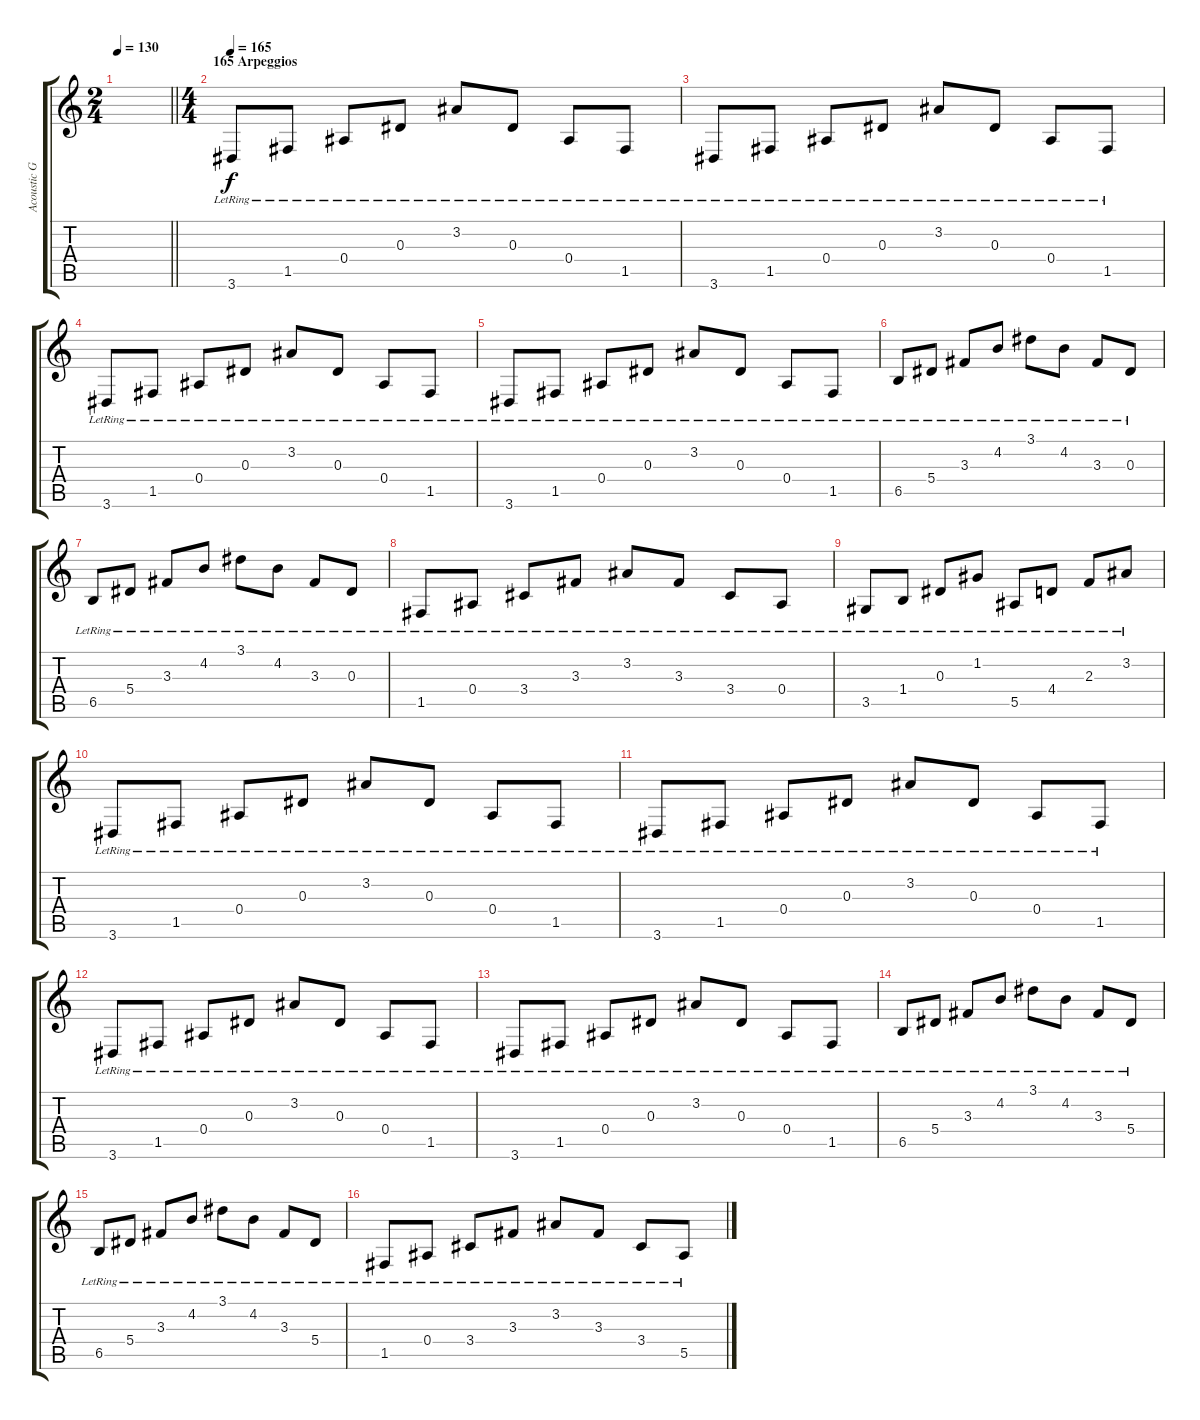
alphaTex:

\track ("Acoustic Guitar" "Acoustic G") {instrument acousticguitarsteel}
\staff {score tabs}
\tuning (C4 G3 Eb3 Bb2 F2 C2) {hide}
\ts (2 4)
\tempo 130
\clef g2
\barLineRight lightlight
\ks c
|
\ts (4 4)
\section ("" "165 Arpeggios")
\tempo 165
3.6{lr}.8 1.5{lr}.8 0.4{lr}.8 0.3{lr}.8 3.2{lr}.8 0.3{lr}.8 0.4{lr}.8 1.5{lr}.8 |
3.6{lr}.8 1.5{lr}.8 0.4{lr}.8 0.3{lr}.8 3.2{lr}.8 0.3{lr}.8 0.4{lr}.8 1.5{lr}.8 |
3.6{lr}.8 1.5{lr}.8 0.4{lr}.8 0.3{lr}.8 3.2{lr}.8 0.3{lr}.8 0.4{lr}.8 1.5{lr}.8 |
3.6{lr}.8 1.5{lr}.8 0.4{lr}.8 0.3{lr}.8 3.2{lr}.8 0.3{lr}.8 0.4{lr}.8 1.5{lr}.8 |
6.5{lr}.8 5.4{lr}.8 3.3{lr}.8 4.2{lr}.8 3.1{lr}.8 4.2{lr}.8 3.3{lr}.8 0.3{lr}.8 |
6.5{lr}.8 5.4{lr}.8 3.3{lr}.8 4.2{lr}.8 3.1{lr}.8 4.2{lr}.8 3.3{lr}.8 0.3{lr}.8 |
1.5{lr}.8 0.4{lr}.8 3.4{lr}.8 3.3{lr}.8 3.2{lr}.8 3.3{lr}.8 3.4{lr}.8 0.4{lr}.8 |
3.5{lr}.8 1.4{lr}.8 0.3{lr}.8 1.2{lr}.8 5.5{lr}.8 4.4{lr}.8 2.3{lr}.8 3.2{lr}.8 |
3.6{lr}.8 1.5{lr}.8 0.4{lr}.8 0.3{lr}.8 3.2{lr}.8 0.3{lr}.8 0.4{lr}.8 1.5{lr}.8 |
3.6{lr}.8 1.5{lr}.8 0.4{lr}.8 0.3{lr}.8 3.2{lr}.8 0.3{lr}.8 0.4{lr}.8 1.5{lr}.8 |
3.6{lr}.8 1.5{lr}.8 0.4{lr}.8 0.3{lr}.8 3.2{lr}.8 0.3{lr}.8 0.4{lr}.8 1.5{lr}.8 |
3.6{lr}.8 1.5{lr}.8 0.4{lr}.8 0.3{lr}.8 3.2{lr}.8 0.3{lr}.8 0.4{lr}.8 1.5{lr}.8 |
6.5{lr}.8 5.4{lr}.8 3.3{lr}.8 4.2{lr}.8 3.1{lr}.8 4.2{lr}.8 3.3{lr}.8 5.4{lr}.8 |
6.5{lr}.8 5.4{lr}.8 3.3{lr}.8 4.2{lr}.8 3.1{lr}.8 4.2{lr}.8 3.3{lr}.8 5.4{lr}.8 |
1.5{lr}.8 0.4{lr}.8 3.4{lr}.8 3.3{lr}.8 3.2{lr}.8 3.3{lr}.8 3.4{lr}.8 5.5{lr}.8
